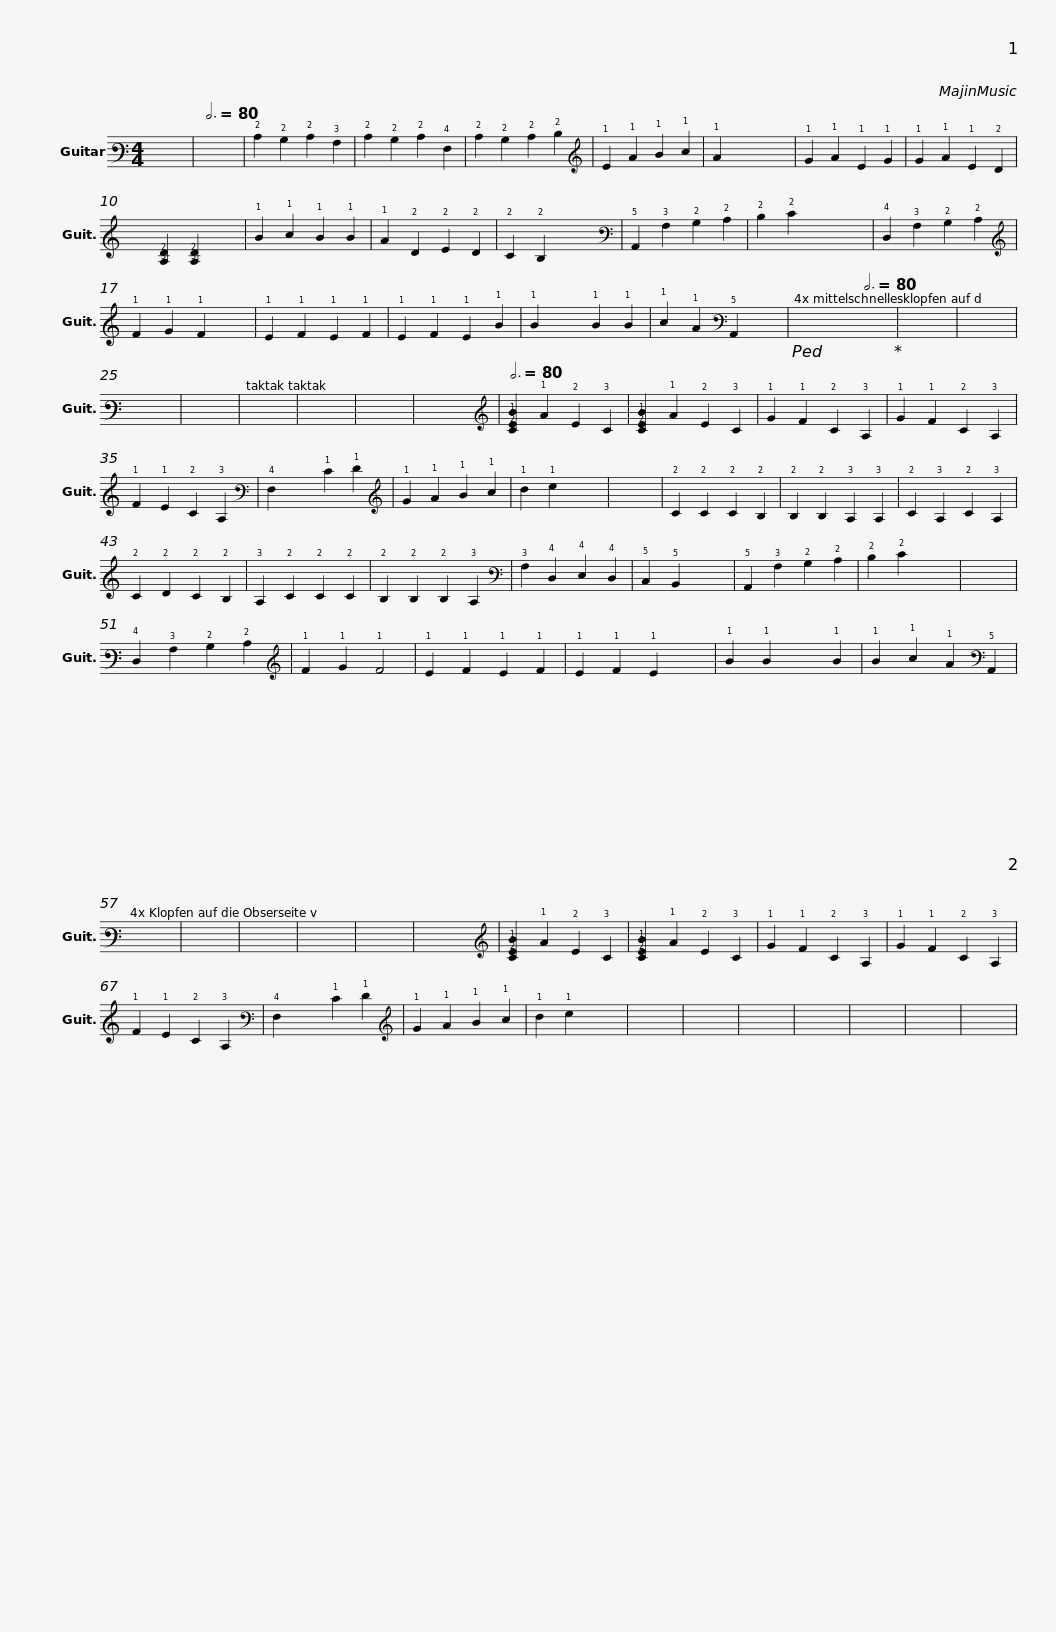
X:1
L:1/8
M:4/4
I:linebreak $
K:C
V:1 tab stafflines=6 strings=E2,A2,D3,G3,B3,E4
V:1
 x8 |[Q:3/4=80] x8 | !2!C2 !2!B,2 !2!C2 !3!A,2 | !2!C2 !2!B,2 !2!C2 !4!F,2 | !2!C2 !2!B,2 !2!C2 !2!D2 | %5
 !1!E2 !1!A2 !1!B2 !1!c2 | !1!A2 x2 x4 | !1!G2 !1!A2 !1!E2 !1!G2 | !1!G2 !1!A2 !1!E2 !2!D2 | x2 [!3!A,!2!D]2 [!3!A,!2!D]2 x2 | %10
 !1!B2 !1!c2 !1!B2 !1!B2 |$ !1!A2 !2!D2 !2!E2 !2!D2 | !2!C2 !2!B,2 x4 | !5!A,,2 !3!A,2 !2!B,2 !2!C2 | !2!D2 !2!E2 x2 x2 | %15
 !4!D,2 !3!A,2 !2!B,2 !2!C2 | !1!F2 !1!G2 !1!F2 x2 | !1!E2 !1!F2 !1!E2 !1!F2 | !1!E2 !1!F2 !1!E2 !1!B2 | !1!B2 x2 !1!B2 !1!B2 |$ %20
 !1!c2 !1!A2 !5!A,,2 x2 |[Q:3/4=80]!ped! x2[Q:3/4=80] x2[Q:3/4=80] x4!ped-up! | x8 | x8 | x8 | %25
 x8 | x8 | x8 | x8 | x8 | %30
[Q:3/4=80] [!3!C!2!E!1!B]2 !1!A2 !2!E2 !3!C2 | [!3!C!2!E!1!B]2 !1!A2 !2!E2 !3!C2 | !1!G2 !1!F2 !2!C2 !3!A,2 |$ !1!G2 !1!F2 !2!C2 !3!A,2 | !1!F2 !1!E2 !2!C2 !3!A,2 | %35
 !4!F,2 x2 !1!E2 !1!F2 | !1!G2 !1!A2 !1!B2 !1!c2 | !1!d2 !1!e2 x4 | x8 | !2!C2 !2!C2 !2!C2 !2!B,2 | %40
 !2!B,2 !2!B,2 !3!A,2 !3!A,2 | !2!C2 !3!A,2 !2!C2 !3!A,2 | !2!C2 !2!D2 !2!C2 !2!B,2 |$ !3!A,2 !2!C2 !2!C2 !2!C2 | !2!B,2 !2!B,2 !2!B,2 !3!A,2 | %45
 !3!A,2 !4!D,2 !4!E,2 !4!D,2 | !5!C,2 !5!B,,2 x4 | !5!A,,2 !3!A,2 !2!B,2 !2!C2 | !2!D2 !2!E2 x4 | x8 | %50
 !4!D,2 !3!A,2 !2!B,2 !2!C2 | !1!F2 !1!G2 !1!F4 | !1!E2 !1!F2 !1!E2 !1!F2 |$ !1!E2 !1!F2 !1!E2 x2 | !1!B2 !1!B2 x2 !1!B2 | %55
 !1!B2 !1!c2 !1!A2 !5!A,,2 | x8 | x8 | x8 | x8 | %60
 x8 | x8 | [!3!C!2!E!1!B]2 !1!A2 !2!E2 !3!C2 | [!3!C!2!E!1!B]2 !1!A2 !2!E2 !3!C2 | !1!G2 !1!F2 !2!C2 !3!A,2 |$ %65
 !1!G2 !1!F2 !2!C2 !3!A,2 | !1!F2 !1!E2 !2!C2 !3!A,2 | !4!F,2 x2 !1!E2 !1!F2 | !1!G2 !1!A2 !1!B2 !1!c2 | !1!d2 !1!e2 x4 | %70
 x8 | x8 | x8 | x8 | x8 | %75
 x8 | x8 | x8 | x8 |$ x8 | %80
 x8 | x8 | x8 | x8 | x8 | %85
 x8 | x8 | x8 | x8 | x8 | %90
 x8 | x8 | x8 | x8 | x8 | %95
 x8 | x8 |$ x8 | x8 | x8 | %100
 x8 | x8 | x8 | x8 | x8 | %105
 x8 | x8 | x8 | x8 | x8 | %110
 x8 | x8 | x8 | x8 | x8 |$ %115
 x8 | x8 | x8 | x8 | x8 | %120
 x8 | x8 |] %122
